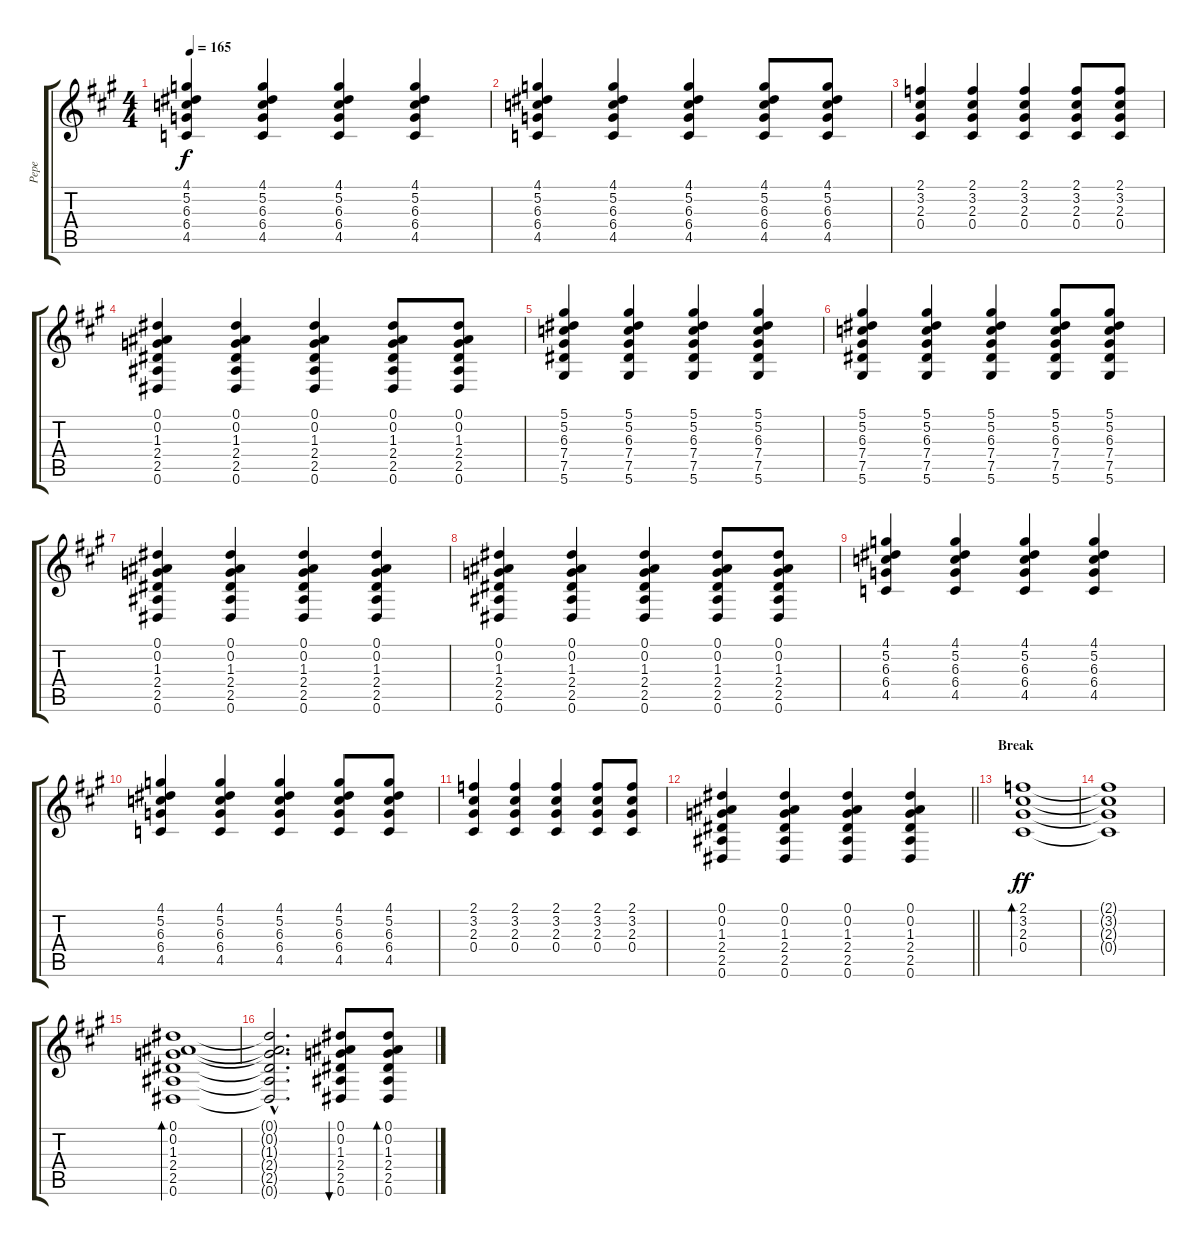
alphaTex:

\track ("Pepe" "Pepe") {instrument acousticguitarsteel}
\staff {score tabs}
\tuning (Eb4 Bb3 Gb3 Db3 Ab2 Eb2) {hide}
\ts (4 4)
\tempo 165
\clef g2
\ks a
(4.1 5.2 6.3 6.4 4.5).4{dy f} (4.1 5.2 6.3 6.4 4.5).4 (4.1 5.2 6.3 6.4 4.5).4 (4.1 5.2 6.3 6.4 4.5).4 |
(4.1 5.2 6.3 6.4 4.5).4 (4.1 5.2 6.3 6.4 4.5).4 (4.1 5.2 6.3 6.4 4.5).4 (4.1 5.2 6.3 6.4 4.5).8 (4.1 5.2 6.3 6.4 4.5).8 |
(2.1 3.2 2.3 0.4).4 (2.1 3.2 2.3 0.4).4 (2.1 3.2 2.3 0.4).4 (2.1 3.2 2.3 0.4).8 (2.1 3.2 2.3 0.4).8 |
(0.1 0.2 1.3 2.4 2.5 0.6).4 (0.1 0.2 1.3 2.4 2.5 0.6).4 (0.1 0.2 1.3 2.4 2.5 0.6).4 (0.1 0.2 1.3 2.4 2.5 0.6).8 (0.1 0.2 1.3 2.4 2.5 0.6).8 |
(5.1 5.2 6.3 7.4 7.5 5.6).4 (5.1 5.2 6.3 7.4 7.5 5.6).4 (5.1 5.2 6.3 7.4 7.5 5.6).4 (5.1 5.2 6.3 7.4 7.5 5.6).4 |
(5.1 5.2 6.3 7.4 7.5 5.6).4 (5.1 5.2 6.3 7.4 7.5 5.6).4 (5.1 5.2 6.3 7.4 7.5 5.6).4 (5.1 5.2 6.3 7.4 7.5 5.6).8 (5.1 5.2 6.3 7.4 7.5 5.6).8 |
(0.1 0.2 1.3 2.4 2.5 0.6).4 (0.1 0.2 1.3 2.4 2.5 0.6).4 (0.1 0.2 1.3 2.4 2.5 0.6).4 (0.1 0.2 1.3 2.4 2.5 0.6).4 |
(0.1 0.2 1.3 2.4 2.5 0.6).4 (0.1 0.2 1.3 2.4 2.5 0.6).4 (0.1 0.2 1.3 2.4 2.5 0.6).4 (0.1 0.2 1.3 2.4 2.5 0.6).8 (0.1 0.2 1.3 2.4 2.5 0.6).8 |
(4.1 5.2 6.3 6.4 4.5).4 (4.1 5.2 6.3 6.4 4.5).4 (4.1 5.2 6.3 6.4 4.5).4 (4.1 5.2 6.3 6.4 4.5).4 |
(4.1 5.2 6.3 6.4 4.5).4 (4.1 5.2 6.3 6.4 4.5).4 (4.1 5.2 6.3 6.4 4.5).4 (4.1 5.2 6.3 6.4 4.5).8 (4.1 5.2 6.3 6.4 4.5).8 |
(2.1 3.2 2.3 0.4).4 (2.1 3.2 2.3 0.4).4 (2.1 3.2 2.3 0.4).4 (2.1 3.2 2.3 0.4).8 (2.1 3.2 2.3 0.4).8 |
\barLineRight lightlight
(0.1 0.2 1.3 2.4 2.5 0.6).4 (0.1 0.2 1.3 2.4 2.5 0.6).4 (0.1 0.2 1.3 2.4 2.5 0.6).4 (0.1 0.2 1.3 2.4 2.5 0.6).4 |
\section ("" "Break")
(2.1 3.2 2.3 0.4).1{bd 120 dy ff} |
(2.1{t} 3.2{t} 2.3{t} 0.4{t}).1 |
(0.1 0.2 1.3 2.4 2.5 0.6).1{bd 120} |
(0.1{hac t} 0.2{hac t} 1.3{hac t} 2.4{hac t} 2.5{hac t} 0.6{hac t}).2{d} (0.1 0.2 1.3 2.4 2.5 0.6).8{bu 30} (0.1 0.2 1.3 2.4 2.5 0.6).8{bd 30}
